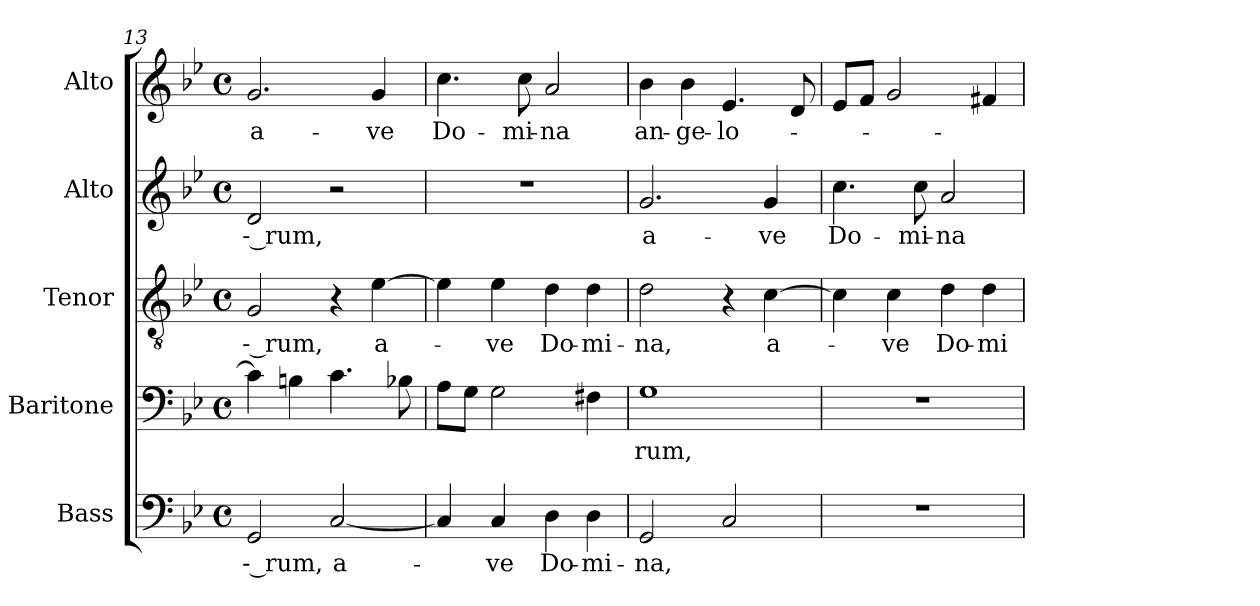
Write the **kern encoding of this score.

**kern	**text	**kern	**text	**kern	**text	**kern	**text	**kern	**text
*part5	*part5	*part4	*part4	*part3	*part3	*part2	*part2	*part1	*part1
*staff5	*staff5	*staff4	*staff4	*staff3	*staff3	*staff2	*staff2	*staff1	*staff1
*I"Bass	*	*I"Baritone	*	*I"Tenor	*	*I"Alto	*	*I"Alto	*
*I'B.	*	*I'Bar.	*	*I'T.	*	*I'A.	*	*I'A.	*
*clefF4	*	*clefF4	*	*clefGv2	*	*clefG2	*	*clefG2	*
*	*	*	*	*ITrd7c12	*	*	*	*	*
*k[b-e-]	*	*k[b-e-]	*	*k[b-e-]	*	*k[b-e-]	*	*k[b-e-]	*
*B-:	*	*B-:	*	*B-:	*	*B-:	*	*B-:	*
*M4/4	*	*M4/4	*	*M4/4	*	*M4/4	*	*M4/4	*
*met(c)	*	*met(c)	*	*met(c)	*	*met(c)	*	*met(c)	*
=13	=13	=13	=13	=13	=13	=13	=13	=13	=13
!	!LO:LY:b:color=#000000	!	!	!	!	!	!	!	!
!	!	!	!	!	!LO:LY:b:color=#000000	!	!	!	!
!	!	!	!	!	!	!	!LO:LY:b:color=#000000	!	!
!	!	!	!	!	!	!	!	!	!LO:LY:b:color=#000000
2GGi/	-- rum,	4ci\]	.	2GGi/	-- rum,	2di/	-- rum,	2.gi/	a-
.	.	4Bni\	.	.	.	.	.	.	.
!	!LO:LY:b:color=#000000	!	!	!	!	!	!	!	!
[2Ci/	a-	4.ci\	.	4r	.	2r	.	.	.
!	!	!	!	!	!LO:LY:b:color=#000000	!	!	!	!
!	!	!	!	!	!	!	!	!	!LO:LY:b:color=#000000
.	.	.	.	[4E-i\	a-	.	.	4gi/	-ve
.	.	8B-Xi\	.	.	.	.	.	.	.
=14	=14	=14	=14	=14	=14	=14	=14	=14	=14
!	!	!	!	!	!	!	!	!	!LO:LY:b:color=#000000
4Ci/]	.	8Ai\L	.	4E-i\]	.	1r	.	4.cci\	Do-
.	.	8Gi\J	.	.	.	.	.	.	.
!	!LO:LY:b:color=#000000	!	!	!	!	!	!	!	!
!	!	!	!	!	!LO:LY:b:color=#000000	!	!	!	!
4Ci/	-ve	2Gi\	.	4E-i\	-ve	.	.	.	.
!	!	!	!	!	!	!	!	!	!LO:LY:b:color=#000000
.	.	.	.	.	.	.	.	8cci\	-mi-
!	!LO:LY:b:color=#000000	!	!	!	!	!	!	!	!
!	!	!	!	!	!LO:LY:b:color=#000000	!	!	!	!
!	!	!	!	!	!	!	!	!	!LO:LY:b:color=#000000
4Di\	Do-	.	.	4Di\	Do-	.	.	2ai/	-na
!	!LO:LY:b:color=#000000	!	!	!	!	!	!	!	!
!	!	!	!	!	!LO:LY:b:color=#000000	!	!	!	!
4Di\	-mi-	4F#Xi\	.	4Di\	-mi-	.	.	.	.
=15	=15	=15	=15	=15	=15	=15	=15	=15	=15
!	!LO:LY:b:color=#000000	!	!	!	!	!	!	!	!
!	!	!	!LO:LY:b:color=#000000	!	!	!	!	!	!
!	!	!	!	!	!LO:LY:b:color=#000000	!	!	!	!
!	!	!	!	!	!	!	!LO:LY:b:color=#000000	!	!
!	!	!	!	!	!	!	!	!	!LO:LY:b:color=#000000
2GGi/	-na,	1Gi	-rum,	2Di\	-na,	2.gi/	a-	4b-i\	an-
!	!	!	!	!	!	!	!	!	!LO:LY:b:color=#000000
.	.	.	.	.	.	.	.	4b-i\	-ge-
!	!	!	!	!	!	!	!	!	!LO:LY:b:color=#000000
2Ci/	.	.	.	4r	.	.	.	4.e-i/	-lo-
!	!	!	!	!	!LO:LY:b:color=#000000	!	!	!	!
!	!	!	!	!	!	!	!LO:LY:b:color=#000000	!	!
.	.	.	.	[4Ci\	a-	4gi/	-ve	.	.
.	.	.	.	.	.	.	.	8di/	.
=16	=16	=16	=16	=16	=16	=16	=16	=16	=16
!	!	!	!	!	!	!	!LO:LY:b:color=#000000	!	!
1r	.	1r	.	4Ci\]	.	4.cci\	Do-	8e-i/L	.
.	.	.	.	.	.	.	.	8fi/J	.
!	!	!	!	!	!LO:LY:b:color=#000000	!	!	!	!
.	.	.	.	4Ci\	-ve	.	.	2gi/	.
!	!	!	!	!	!	!	!LO:LY:b:color=#000000	!	!
.	.	.	.	.	.	8cci\	-mi-	.	.
!	!	!	!	!	!LO:LY:b:color=#000000	!	!	!	!
!	!	!	!	!	!	!	!LO:LY:b:color=#000000	!	!
.	.	.	.	4Di\	Do-	2ai/	-na	.	.
!	!	!	!	!	!LO:LY:b:color=#000000	!	!	!	!
.	.	.	.	4Di\	-mi-	.	.	4f#Xi/	.
=	=	=	=	=	=	=	=	=	=
*-	*-	*-	*-	*-	*-	*-	*-	*-	*-
